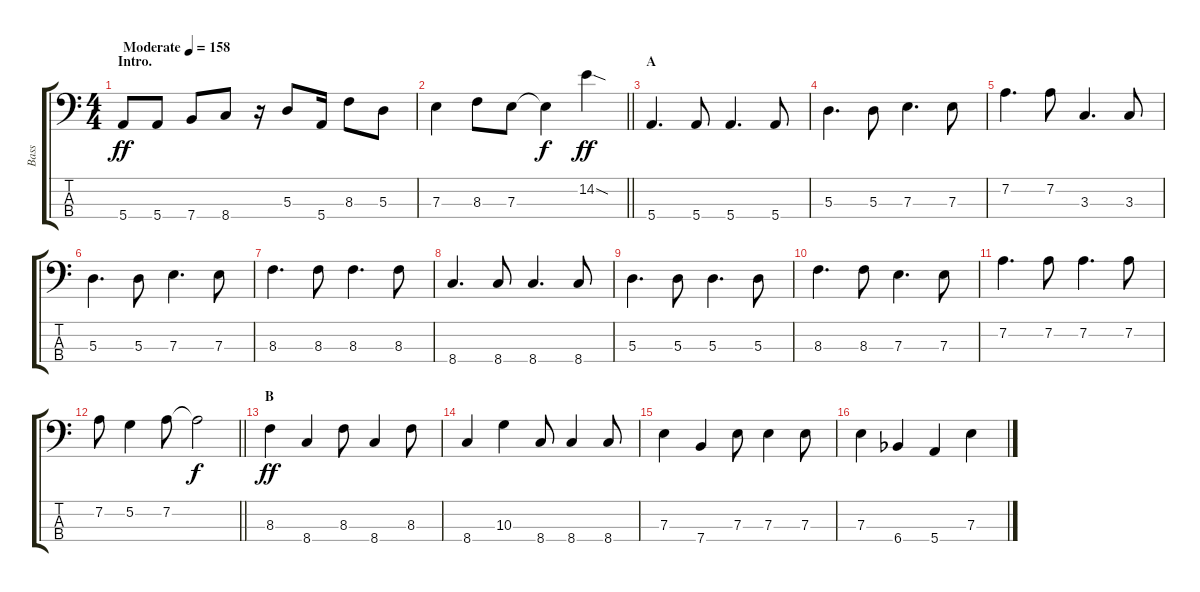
\track ("Bass" "Bass") {instrument electricbasspick}
\staff {score tabs}
\tuning (G2 D2 A1 E1) {hide}
\ts (4 4)
\section ("" "Intro.")
\tempo (158 "Moderate")
\clef f4
\ks c
5.4.8{dy ff instrument electricbasspick} 5.4.8 7.4.8 8.4.8 r.16 5.3.8 5.4.16 8.3.8 5.3.8 |
\barLineRight lightlight
7.3.4 8.3.8 7.3.8 7.3{t}.4{dy f} 14.2{sod}.4{dy ff} |
\section ("" "A")
5.4.4{d} 5.4.8 5.4.4{d} 5.4.8 |
5.3.4{d} 5.3.8 7.3.4{d} 7.3.8 |
7.2.4{d} 7.2.8 3.3.4{d} 3.3.8 |
5.3.4{d} 5.3.8 7.3.4{d} 7.3.8 |
8.3.4{d} 8.3.8 8.3.4{d} 8.3.8 |
8.4.4{d} 8.4.8 8.4.4{d} 8.4.8 |
5.3.4{d} 5.3.8 5.3.4{d} 5.3.8 |
8.3.4{d} 8.3.8 7.3.4{d} 7.3.8 |
7.2.4{d} 7.2.8 7.2.4{d} 7.2.8 |
\barLineRight lightlight
7.2.8 5.2.4 7.2.8 7.2{t}.2{dy f} |
\section ("" "B")
8.3.4{dy ff} 8.4.4 8.3.8 8.4.4 8.3.8 |
8.4.4 10.3.4 8.4.8 8.4.4 8.4.8 |
7.3.4 7.4.4 7.3.8 7.3.4 7.3.8 |
7.3.4 6.4{acc b}.4 5.4.4 7.3.4
